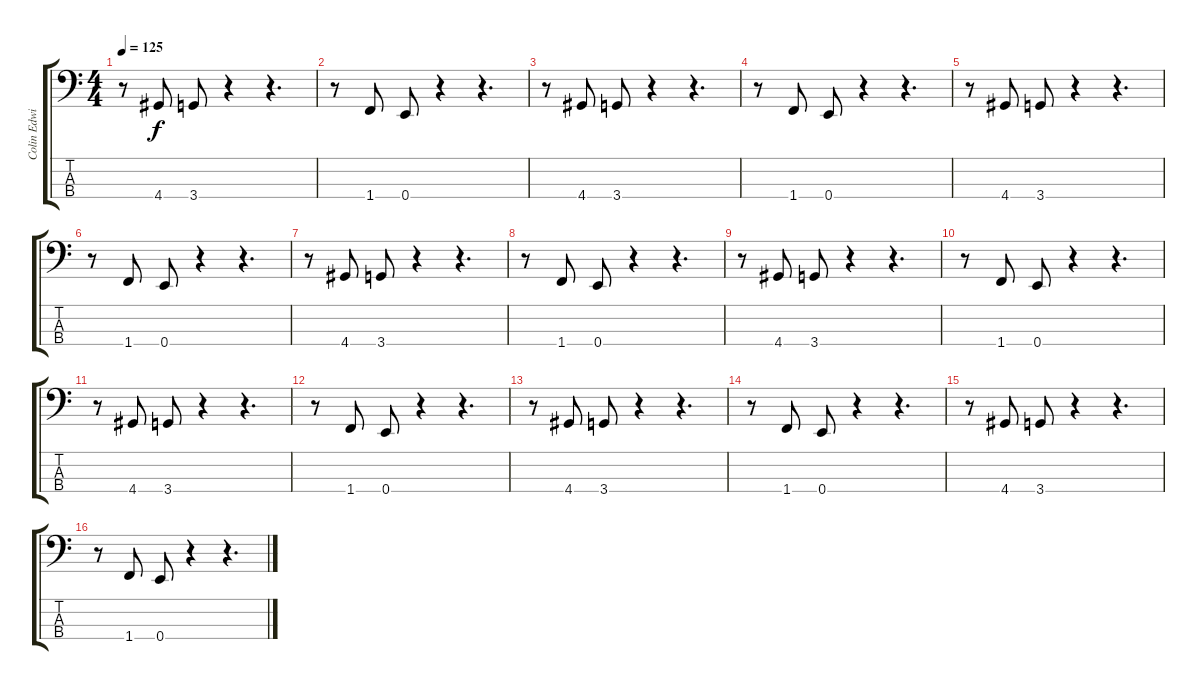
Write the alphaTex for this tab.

\track ("Colin Edwin" "Colin Edwi") {instrument electricbassfinger}
\staff {score tabs}
\tuning (G2 D2 A1 E1) {hide}
\ts (4 4)
\tempo 125
\clef f4
\ks c
r.8{dy f} 4.4.8 3.4.8 r.4 r.4{d} |
r.8 1.4.8 0.4.8 r.4 r.4{d} |
r.8 4.4.8 3.4.8 r.4 r.4{d} |
r.8 1.4.8 0.4.8 r.4 r.4{d} |
r.8 4.4.8 3.4.8 r.4 r.4{d} |
r.8 1.4.8 0.4.8 r.4 r.4{d} |
r.8 4.4.8 3.4.8 r.4 r.4{d} |
r.8 1.4.8 0.4.8 r.4 r.4{d} |
r.8 4.4.8 3.4.8 r.4 r.4{d} |
r.8 1.4.8 0.4.8 r.4 r.4{d} |
r.8 4.4.8 3.4.8 r.4 r.4{d} |
r.8 1.4.8 0.4.8 r.4 r.4{d} |
r.8 4.4.8 3.4.8 r.4 r.4{d} |
r.8 1.4.8 0.4.8 r.4 r.4{d} |
r.8 4.4.8 3.4.8 r.4 r.4{d} |
r.8 1.4.8 0.4.8 r.4 r.4{d}
